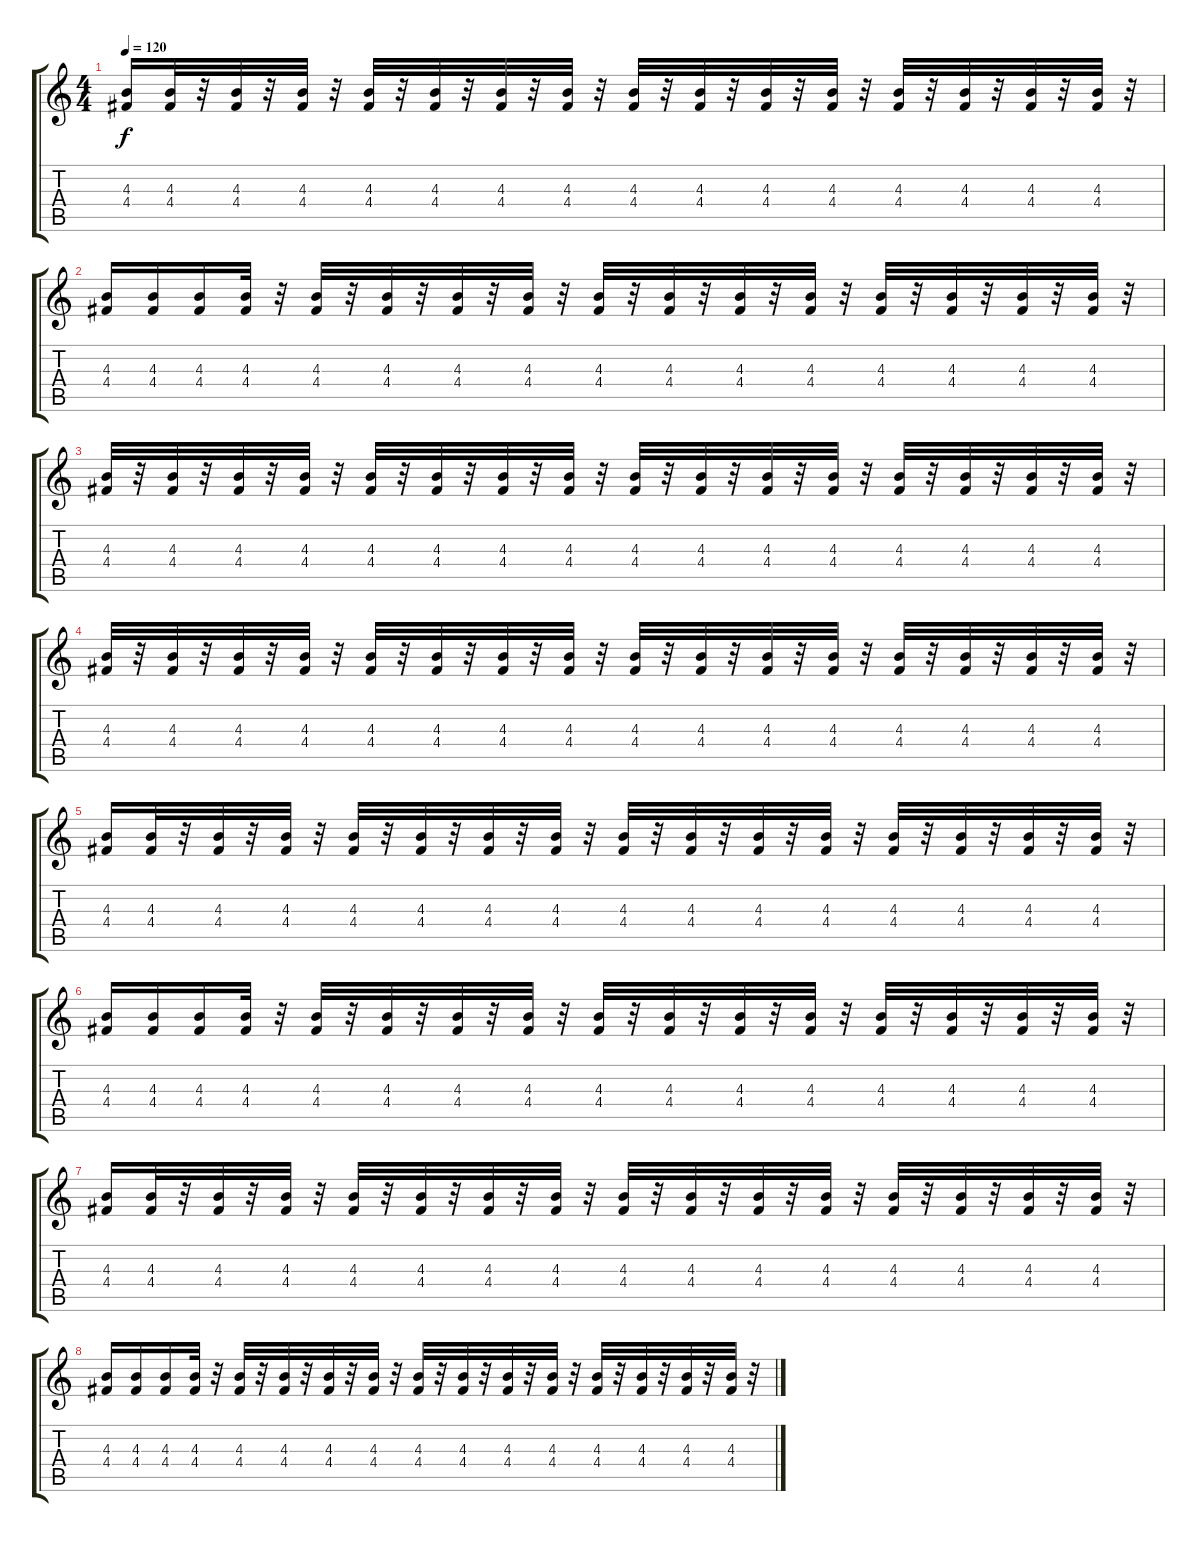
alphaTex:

\track "" {instrument slapbass1}
\staff {score tabs}
\tuning (E4 B3 G3 D3 A2 E2) {hide}
\ts (4 4)
\tempo 120
\clef g2
\ks c
(4.3 4.4).16{dy f} (4.3 4.4).32 r.32 (4.3 4.4).32 r.32 (4.3 4.4).32 r.32 (4.3 4.4).32 r.32 (4.3 4.4).32 r.32 (4.3 4.4).32 r.32 (4.3 4.4).32 r.32 (4.3 4.4).32 r.32 (4.3 4.4).32 r.32 (4.3 4.4).32 r.32 (4.3 4.4).32 r.32 (4.3 4.4).32 r.32 (4.3 4.4).32 r.32 (4.3 4.4).32 r.32 (4.3 4.4).32 r.32 |
(4.3 4.4).16 (4.3 4.4).16 (4.3 4.4).16 (4.3 4.4).32 r.32 (4.3 4.4).32 r.32 (4.3 4.4).32 r.32 (4.3 4.4).32 r.32 (4.3 4.4).32 r.32 (4.3 4.4).32 r.32 (4.3 4.4).32 r.32 (4.3 4.4).32 r.32 (4.3 4.4).32 r.32 (4.3 4.4).32 r.32 (4.3 4.4).32 r.32 (4.3 4.4).32 r.32 (4.3 4.4).32 r.32 |
(4.3 4.4).32 r.32 (4.3 4.4).32 r.32 (4.3 4.4).32 r.32 (4.3 4.4).32 r.32 (4.3 4.4).32 r.32 (4.3 4.4).32 r.32 (4.3 4.4).32 r.32 (4.3 4.4).32 r.32 (4.3 4.4).32 r.32 (4.3 4.4).32 r.32 (4.3 4.4).32 r.32 (4.3 4.4).32 r.32 (4.3 4.4).32 r.32 (4.3 4.4).32 r.32 (4.3 4.4).32 r.32 (4.3 4.4).32 r.32 |
(4.3 4.4).32 r.32 (4.3 4.4).32 r.32 (4.3 4.4).32 r.32 (4.3 4.4).32 r.32 (4.3 4.4).32 r.32 (4.3 4.4).32 r.32 (4.3 4.4).32 r.32 (4.3 4.4).32 r.32 (4.3 4.4).32 r.32 (4.3 4.4).32 r.32 (4.3 4.4).32 r.32 (4.3 4.4).32 r.32 (4.3 4.4).32 r.32 (4.3 4.4).32 r.32 (4.3 4.4).32 r.32 (4.3 4.4).32 r.32 |
(4.3 4.4).16 (4.3 4.4).32 r.32 (4.3 4.4).32 r.32 (4.3 4.4).32 r.32 (4.3 4.4).32 r.32 (4.3 4.4).32 r.32 (4.3 4.4).32 r.32 (4.3 4.4).32 r.32 (4.3 4.4).32 r.32 (4.3 4.4).32 r.32 (4.3 4.4).32 r.32 (4.3 4.4).32 r.32 (4.3 4.4).32 r.32 (4.3 4.4).32 r.32 (4.3 4.4).32 r.32 (4.3 4.4).32 r.32 |
(4.3 4.4).16 (4.3 4.4).16 (4.3 4.4).16 (4.3 4.4).32 r.32 (4.3 4.4).32 r.32 (4.3 4.4).32 r.32 (4.3 4.4).32 r.32 (4.3 4.4).32 r.32 (4.3 4.4).32 r.32 (4.3 4.4).32 r.32 (4.3 4.4).32 r.32 (4.3 4.4).32 r.32 (4.3 4.4).32 r.32 (4.3 4.4).32 r.32 (4.3 4.4).32 r.32 (4.3 4.4).32 r.32 |
(4.3 4.4).16 (4.3 4.4).32 r.32 (4.3 4.4).32 r.32 (4.3 4.4).32 r.32 (4.3 4.4).32 r.32 (4.3 4.4).32 r.32 (4.3 4.4).32 r.32 (4.3 4.4).32 r.32 (4.3 4.4).32 r.32 (4.3 4.4).32 r.32 (4.3 4.4).32 r.32 (4.3 4.4).32 r.32 (4.3 4.4).32 r.32 (4.3 4.4).32 r.32 (4.3 4.4).32 r.32 (4.3 4.4).32 r.32 |
(4.3 4.4).16 (4.3 4.4).16 (4.3 4.4).16 (4.3 4.4).32 r.32 (4.3 4.4).32 r.32 (4.3 4.4).32 r.32 (4.3 4.4).32 r.32 (4.3 4.4).32 r.32 (4.3 4.4).32 r.32 (4.3 4.4).32 r.32 (4.3 4.4).32 r.32 (4.3 4.4).32 r.32 (4.3 4.4).32 r.32 (4.3 4.4).32 r.32 (4.3 4.4).32 r.32 (4.3 4.4).32 r.32
